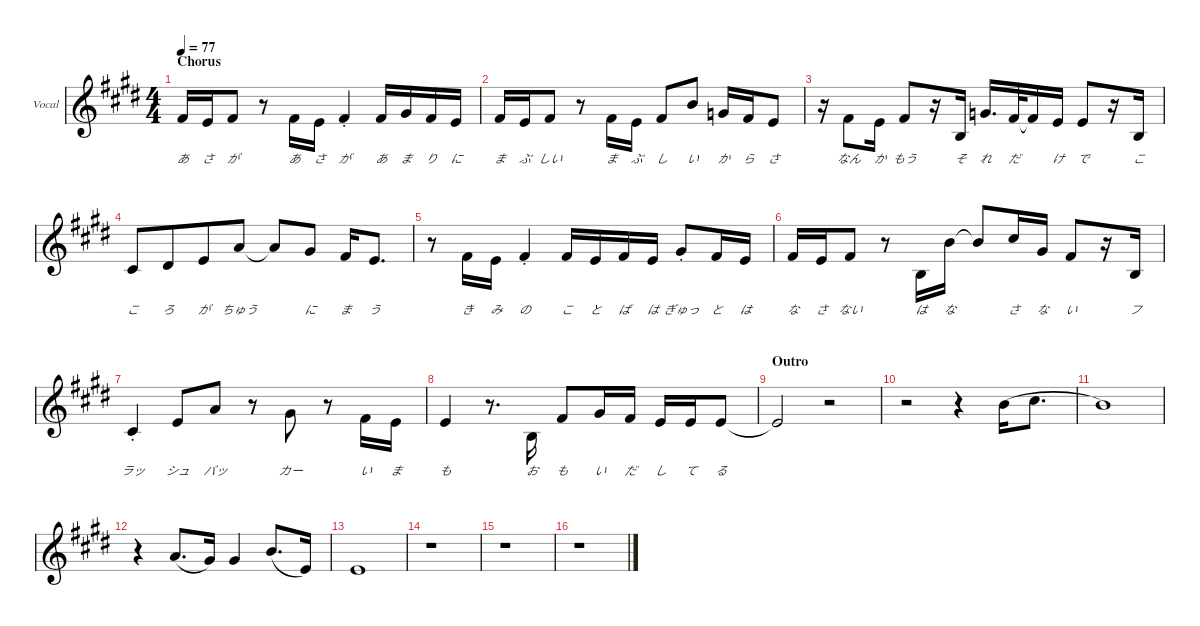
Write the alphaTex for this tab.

\defaultSystemsLayout 4
\hideDynamics
\bracketExtendMode nobrackets
\firstSystemTrackNameOrientation horizontal
\track ("Vocal" "Vocal") {defaultSystemsLayout 4 mute instrument lead7fifths}
\staff {score}
\tuning (E4 B3 G3 D3 A2 E2)
\ts (4 4)
\section ("" "Chorus")
\tempo 77
\clef g2
\scale
0.302382
\ks e
2.1{acc #}.16{lyrics (0 "あ") lyrics (1 "") lyrics (2 "") lyrics (3 "") lyrics (4 "") dy f beam Up} 0.1{acc forcenatural}.16{lyrics (0 "さ") lyrics (1 "") lyrics (2 "") lyrics (3 "") lyrics (4 "") beam Up} 2.1{acc #}.8{lyrics (0 "が") lyrics (1 "") lyrics (2 "") lyrics (3 "") lyrics (4 "") beam Up} r.8{beam Down} 2.1{acc #}.16{lyrics (0 "あ") lyrics (1 "") lyrics (2 "") lyrics (3 "") lyrics (4 "") beam Up} 0.1{acc forcenatural}.16{lyrics (0 "さ") lyrics (1 "") lyrics (2 "") lyrics (3 "") lyrics (4 "") beam Up} 2.1{st acc #}.4{lyrics (0 "が") lyrics (1 "") lyrics (2 "") lyrics (3 "") lyrics (4 "") beam Up} 2.1{acc #}.16{lyrics (0 "あ") lyrics (1 "") lyrics (2 "") lyrics (3 "") lyrics (4 "") beam Up} 4.1{acc #}.16{lyrics (0 "ま") lyrics (1 "") lyrics (2 "") lyrics (3 "") lyrics (4 "") beam Up} 2.1{acc #}.16{lyrics (0 "り") lyrics (1 "") lyrics (2 "") lyrics (3 "") lyrics (4 "") beam Up} 0.1{acc forcenatural}.16{lyrics (0 "に") lyrics (1 "") lyrics (2 "") lyrics (3 "") lyrics (4 "") beam Up} |
\scale
0.23254 2.1{acc #}.16{lyrics (0 "ま") lyrics (1 "") lyrics (2 "") lyrics (3 "") lyrics (4 "") beam Up} 0.1{acc forcenatural}.16{lyrics (0 "ぶ") lyrics (1 "") lyrics (2 "") lyrics (3 "") lyrics (4 "") beam Up} 2.1{acc #}.8{lyrics (0 "しい") lyrics (1 "") lyrics (2 "") lyrics (3 "") lyrics (4 "") beam Up} r.8{beam Down} 2.1{acc #}.16{lyrics (0 "ま") lyrics (1 "") lyrics (2 "") lyrics (3 "") lyrics (4 "") beam Up} 0.1{acc forcenatural}.16{lyrics (0 "ぶ") lyrics (1 "") lyrics (2 "") lyrics (3 "") lyrics (4 "") beam Up} 2.1{acc #}.8{lyrics (0 "し") lyrics (1 "") lyrics (2 "") lyrics (3 "") lyrics (4 "") beam Up} 7.1{acc forcenatural}.8{lyrics (0 "い") lyrics (1 "") lyrics (2 "") lyrics (3 "") lyrics (4 "") beam Up} 3.1{acc forcenatural}.16{lyrics (0 "か") lyrics (1 "") lyrics (2 "") lyrics (3 "") lyrics (4 "") beam Up} 2.1{acc #}.16{lyrics (0 "ら") lyrics (1 "") lyrics (2 "") lyrics (3 "") lyrics (4 "") beam Up} 0.1{acc forcenatural}.8{lyrics (0 "さ") lyrics (1 "") lyrics (2 "") lyrics (3 "") lyrics (4 "") beam Up} |
\scale
0.232539 r.16{beam Down} 2.1{acc #}.8{lyrics (0 "なん") lyrics (1 "") lyrics (2 "") lyrics (3 "") lyrics (4 "") beam Up} 0.1{acc forcenatural}.16{lyrics (0 "か") lyrics (1 "") lyrics (2 "") lyrics (3 "") lyrics (4 "") beam Up} 2.1{acc #}.8{lyrics (0 "もう") lyrics (1 "") lyrics (2 "") lyrics (3 "") lyrics (4 "") beam Up} r.16{beam Up} 0.2{acc forcenatural}.16{lyrics (0 "そ") lyrics (1 "") lyrics (2 "") lyrics (3 "") lyrics (4 "") beam Up} 3.1{acc forcenatural}.16{d lyrics (0 "れ") lyrics (1 "") lyrics (2 "") lyrics (3 "") lyrics (4 "") beam Up} 2.1{acc #}.32{lyrics (0 "だ") lyrics (1 "") lyrics (2 "") lyrics (3 "") lyrics (4 "") beam Up} 2.1{t acc #}.16{beam Up} 0.1{acc forcenatural}.16{lyrics (0 "け") lyrics (1 "") lyrics (2 "") lyrics (3 "") lyrics (4 "") beam Up} 0.1{acc forcenatural}.8{lyrics (0 "で") lyrics (1 "") lyrics (2 "") lyrics (3 "") lyrics (4 "") beam Up} r.16{beam Up} 0.2{acc forcenatural}.16{lyrics (0 "こ") lyrics (1 "") lyrics (2 "") lyrics (3 "") lyrics (4 "") beam Up} |
\scale
0.232539 2.2{acc #}.8{lyrics (0 "こ") lyrics (1 "") lyrics (2 "") lyrics (3 "") lyrics (4 "") beam Up beam merge} 4.2{acc #}.8{lyrics (0 "ろ") lyrics (1 "") lyrics (2 "") lyrics (3 "") lyrics (4 "") beam Up beam merge} 0.1{acc forcenatural}.8{lyrics (0 "が") lyrics (1 "") lyrics (2 "") lyrics (3 "") lyrics (4 "") beam Up beam merge} 5.1{acc forcenatural}.8{lyrics (0 "ちゅう") lyrics (1 "") lyrics (2 "") lyrics (3 "") lyrics (4 "") beam Up} 5.1{t acc forcenatural}.8{beam Up} 4.1{acc #}.8{lyrics (0 "に") lyrics (1 "") lyrics (2 "") lyrics (3 "") lyrics (4 "") beam Up} 2.1{acc #}.16{lyrics (0 "ま") lyrics (1 "") lyrics (2 "") lyrics (3 "") lyrics (4 "") beam Up} 0.1{acc forcenatural}.8{d lyrics (0 "う") lyrics (1 "") lyrics (2 "") lyrics (3 "") lyrics (4 "") beam Up} |
\scale
0.302382 r.8{beam Down} 2.1{acc #}.16{lyrics (0 "き") lyrics (1 "") lyrics (2 "") lyrics (3 "") lyrics (4 "") beam Up} 0.1{acc forcenatural}.16{lyrics (0 "み") lyrics (1 "") lyrics (2 "") lyrics (3 "") lyrics (4 "") beam Up} 2.1{st acc #}.4{lyrics (0 "の") lyrics (1 "") lyrics (2 "") lyrics (3 "") lyrics (4 "") beam Up} 2.1{acc #}.16{lyrics (0 "こ") lyrics (1 "") lyrics (2 "") lyrics (3 "") lyrics (4 "") beam Up} 0.1{acc forcenatural}.16{lyrics (0 "と") lyrics (1 "") lyrics (2 "") lyrics (3 "") lyrics (4 "") beam Up} 2.1{acc #}.16{lyrics (0 "ば") lyrics (1 "") lyrics (2 "") lyrics (3 "") lyrics (4 "") beam Up} 0.1{acc forcenatural}.16{lyrics (0 "は") lyrics (1 "") lyrics (2 "") lyrics (3 "") lyrics (4 "") beam Up} 4.1{st acc #}.8{lyrics (0 "ぎゅっ") lyrics (1 "") lyrics (2 "") lyrics (3 "") lyrics (4 "") beam Up} 2.1{acc #}.16{lyrics (0 "と") lyrics (1 "") lyrics (2 "") lyrics (3 "") lyrics (4 "") beam Up} 0.1{acc forcenatural}.16{lyrics (0 "は") lyrics (1 "") lyrics (2 "") lyrics (3 "") lyrics (4 "") beam Up} |
\scale
0.232539 2.1{acc #}.16{lyrics (0 "な") lyrics (1 "") lyrics (2 "") lyrics (3 "") lyrics (4 "") beam Up} 0.1{acc forcenatural}.16{lyrics (0 "さ") lyrics (1 "") lyrics (2 "") lyrics (3 "") lyrics (4 "") beam Up} 2.1{acc #}.8{lyrics (0 "ない") lyrics (1 "") lyrics (2 "") lyrics (3 "") lyrics (4 "") beam Up} r.8{beam Down} 0.2{acc forcenatural}.16{lyrics (0 "は") lyrics (1 "") lyrics (2 "") lyrics (3 "") lyrics (4 "") beam Up} 7.1{acc forcenatural}.16{lyrics (0 "な") lyrics (1 "") lyrics (2 "") lyrics (3 "") lyrics (4 "") beam Up} 7.1{t acc forcenatural}.8{beam Up} 9.1{acc #}.16{lyrics (0 "さ") lyrics (1 "") lyrics (2 "") lyrics (3 "") lyrics (4 "") beam Up} 4.1{acc #}.16{lyrics (0 "な") lyrics (1 "") lyrics (2 "") lyrics (3 "") lyrics (4 "") beam Up} 2.1{acc #}.8{lyrics (0 "い") lyrics (1 "") lyrics (2 "") lyrics (3 "") lyrics (4 "") beam Up} r.16{beam Up} 0.2{acc forcenatural}.16{lyrics (0 "フ") lyrics (1 "") lyrics (2 "") lyrics (3 "") lyrics (4 "") beam Up} |
\scale
0.232539 2.2{st acc #}.4{lyrics (0 "ラッ") lyrics (1 "") lyrics (2 "") lyrics (3 "") lyrics (4 "") beam Up} 0.1{acc forcenatural}.8{lyrics (0 "シュ") lyrics (1 "") lyrics (2 "") lyrics (3 "") lyrics (4 "") beam Up} 5.1{acc forcenatural}.8{lyrics (0 "バッ") lyrics (1 "") lyrics (2 "") lyrics (3 "") lyrics (4 "") beam Up} r.8{beam Down} 4.1{acc #}.8{lyrics (0 "カー") lyrics (1 "") lyrics (2 "") lyrics (3 "") lyrics (4 "") beam Up} r.8{beam Down} 2.1{acc #}.16{lyrics (0 "い") lyrics (1 "") lyrics (2 "") lyrics (3 "") lyrics (4 "") beam Up} 0.1{acc forcenatural}.16{lyrics (0 "ま") lyrics (1 "") lyrics (2 "") lyrics (3 "") lyrics (4 "") beam Up} |
\scale
0.23254 0.1{acc forcenatural}.4{lyrics (0 "も") lyrics (1 "") lyrics (2 "") lyrics (3 "") lyrics (4 "") beam Up} r.8{d beam Down} 0.2{acc forcenatural}.16{lyrics (0 "お") lyrics (1 "") lyrics (2 "") lyrics (3 "") lyrics (4 "") beam Up} 2.1{acc #}.8{lyrics (0 "も") lyrics (1 "") lyrics (2 "") lyrics (3 "") lyrics (4 "") beam Up} 4.1{acc #}.16{lyrics (0 "い") lyrics (1 "") lyrics (2 "") lyrics (3 "") lyrics (4 "") beam Up} 2.1{acc #}.16{lyrics (0 "だ") lyrics (1 "") lyrics (2 "") lyrics (3 "") lyrics (4 "") beam Up} 0.1{acc forcenatural}.16{lyrics (0 "し") lyrics (1 "") lyrics (2 "") lyrics (3 "") lyrics (4 "") beam Up} 0.1{acc forcenatural}.16{lyrics (0 "て") lyrics (1 "") lyrics (2 "") lyrics (3 "") lyrics (4 "") beam Up} 0.1{acc forcenatural}.8{lyrics (0 "る") lyrics (1 "") lyrics (2 "") lyrics (3 "") lyrics (4 "") beam Up} |
\section ("" "Outro")
\scale
0.302382 0.1{t acc forcenatural}.2{beam Up} r.2{beam Down} |
\scale
0.23254 r.2{beam Down} r.4{beam Down} 7.1{acc forcenatural}.16{legatoorigin beam Down} 9.1{acc #}.8{d legatoorigin beam Down} |
\scale
0.232539 7.1{acc forcenatural}.1{beam Down} |
\scale
0.232539 r.4{beam Down} 5.1{acc forcenatural}.8{d legatoorigin beam Up} 4.1{acc #}.16{beam Up} 4.1{acc #}.4{beam Up} 7.1{acc forcenatural}.8{d legatoorigin beam Up} 0.1{acc forcenatural}.16{beam Up} |
\scale
0.302382 0.1{acc forcenatural}.1{beam Up} |
\scale
0.23254 r.1{beam Down} |
\scale
0.232539 r.1{beam Down} |
\scale
0.23254 r.1{beam Down}
